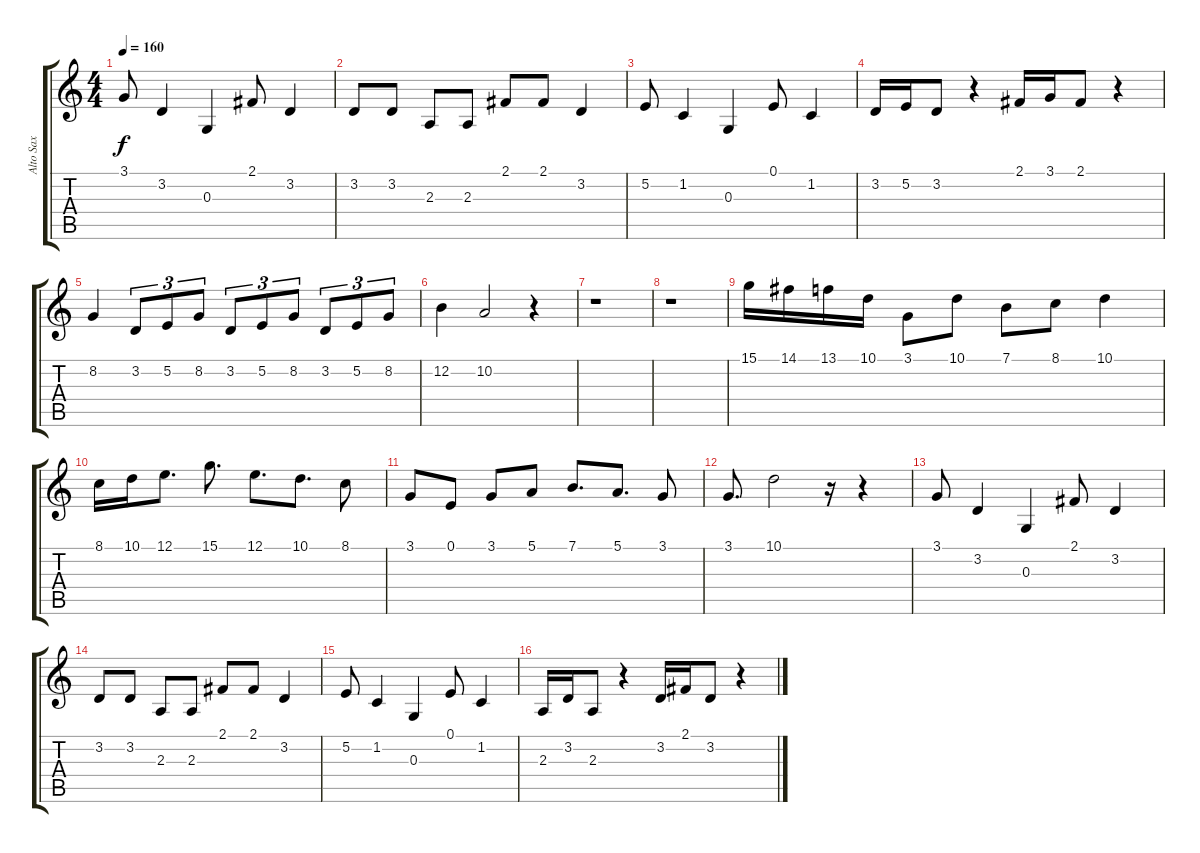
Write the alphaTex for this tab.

\track ("Alto Sax" "Alto Sax") {instrument altosax}
\staff {score tabs}
\tuning (E4 B3 G3 D3 A2 E2) {hide}
\ts (4 4)
\tempo 160
\clef g2
\ks c
3.1.8{dy f} 3.2.4 0.3.4 2.1.8 3.2.4 |
3.2.8 3.2.8 2.3.8 2.3.8 2.1.8 2.1.8 3.2.4 |
5.2.8 1.2.4 0.3.4 0.1.8 1.2.4 |
3.2.16 5.2.16 3.2.8 r.4 2.1.16 3.1.16 2.1.8 r.4 |
8.2.4 3.2.8{tu (3 2)} 5.2.8{tu (3 2)} 8.2.8{tu (3 2)} 3.2.8{tu (3 2)} 5.2.8{tu (3 2)} 8.2.8{tu (3 2)} 3.2.8{tu (3 2)} 5.2.8{tu (3 2)} 8.2.8{tu (3 2)} |
12.2.4 10.2.2 r.4 |
r.1 |
r.1 |
15.1.16 14.1.16 13.1.16 10.1.16 3.1.8 10.1.8 7.1.8 8.1.8 10.1.4 |
8.1.16 10.1.16 12.1.8{d} 15.1.8{d} 12.1.8{d} 10.1.8{d} 8.1.8 |
3.1.8 0.1.8 3.1.8 5.1.8 7.1.8{d} 5.1.8{d} 3.1.8 |
3.1.8{d} 10.1.2 r.16 r.4 |
3.1.8 3.2.4 0.3.4 2.1.8 3.2.4 |
3.2.8 3.2.8 2.3.8 2.3.8 2.1.8 2.1.8 3.2.4 |
5.2.8 1.2.4 0.3.4 0.1.8 1.2.4 |
2.3.16 3.2.16 2.3.8 r.4 3.2.16 2.1.16 3.2.8 r.4
